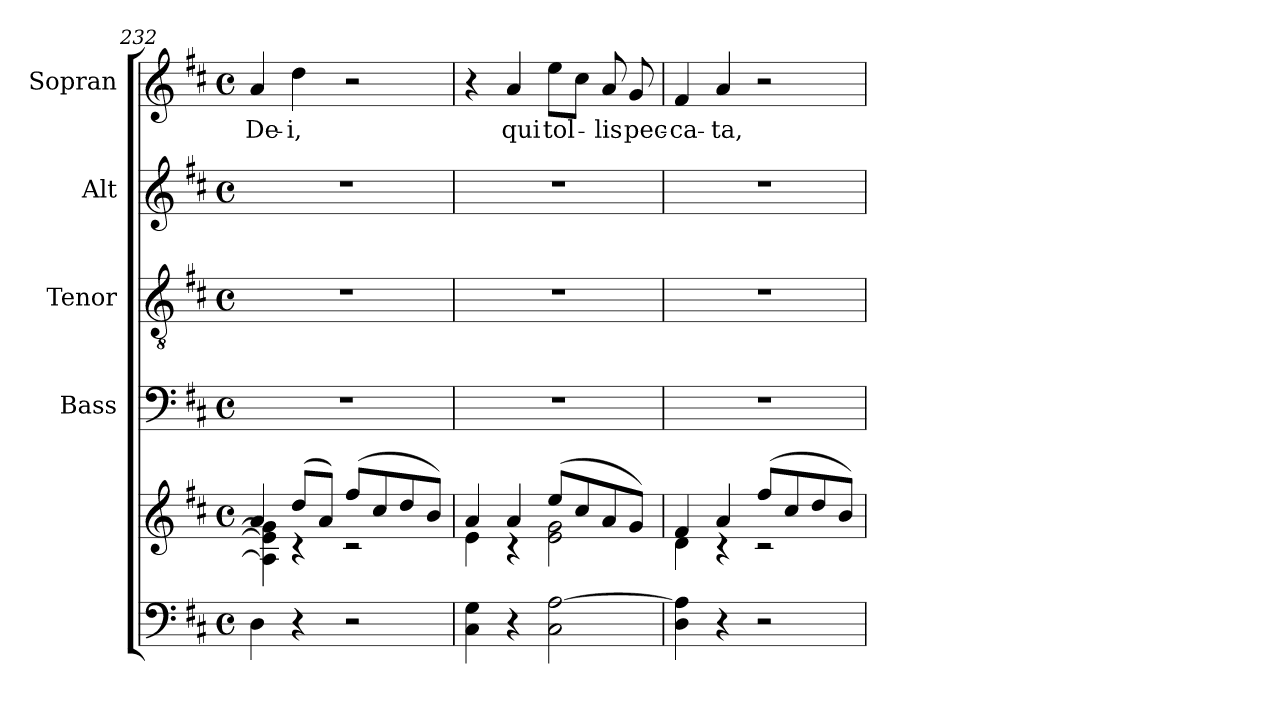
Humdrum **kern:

**kern	**kern	**kern	**kern	**kern	**kern	**text
*part5	*part5	*part4	*part3	*part2	*part1	*part1
*staff6	*staff5	*staff4	*staff3	*staff2	*staff1	*staff1
*	*	*I"Bass	*I"Tenor	*I"Alt	*I"Sopran	*
*	*	*I'B.	*I'T.	*I'A.	*I'S.	*
*clefF4	*clefG2	*clefF4	*clefGv2	*clefG2	*clefG2	*
*k[f#c#]	*k[f#c#]	*k[f#c#]	*k[f#c#]	*k[f#c#]	*k[f#c#]	*
*D:	*D:	*D:	*D:	*D:	*D:	*
*M4/4	*M4/4	*M4/4	*M4/4	*M4/4	*M4/4	*
*met(c)	*met(c)	*met(c)	*met(c)	*met(c)	*met(c)	*
=232	=232	=232	=232	=232	=232	=232
*	*^	*	*	*	*	*
!	!	!	!	!	!	!	!LO:LY:b
4D\	4a/	4A\] 4e\] 4g\]	1r	1r	1r	4a/	De-
!	!	!	!	!	!	!	!LO:LY:b
4r	(<8dd/L	4rc	.	.	.	4dd\	-i,
.	8a/J)	.	.	.	.	.	.
2r	(<8ff#/L	2rc	.	.	.	2r	.
.	8cc#/	.	.	.	.	.	.
.	8dd/	.	.	.	.	.	.
.	8b/J)	.	.	.	.	.	.
=233	=233	=233	=233	=233	=233	=233	=233
4C#\ 4G\	4a/	4e\	1r	1r	1r	4r	.
!	!	!	!	!	!	!	!LO:LY:b
4r	4a/	4rc	.	.	.	4a/	qui
!	!	!	!	!	!	!	!LO:LY:b
2C#\ [2A\	(>8ee/L	2e\ 2g\	.	.	.	8ee\L	tol-
.	8cc#/	.	.	.	.	8cc#\J	.
!	!	!	!	!	!	!	!LO:LY:b
.	8a/	.	.	.	.	8a/	-lis
!	!	!	!	!	!	!	!LO:LY:b
.	8g/J)	.	.	.	.	8g/	pec-
=234	=234	=234	=234	=234	=234	=234	=234
!	!	!	!	!	!	!	!LO:LY:b
4D\ 4A\]	4f#/	4d\	1r	1r	1r	4f#/	-ca-
!	!	!	!	!	!	!	!LO:LY:b
4r	4a/	4rc	.	.	.	4a/	-ta,
2r	(<8ff#/L	2rc	.	.	.	2r	.
.	8cc#/	.	.	.	.	.	.
.	8dd/	.	.	.	.	.	.
.	8b/J)	.	.	.	.	.	.
*	*v	*v	*	*	*	*	*
=	=	=	=	=	=	=
*-	*-	*-	*-	*-	*-	*-
